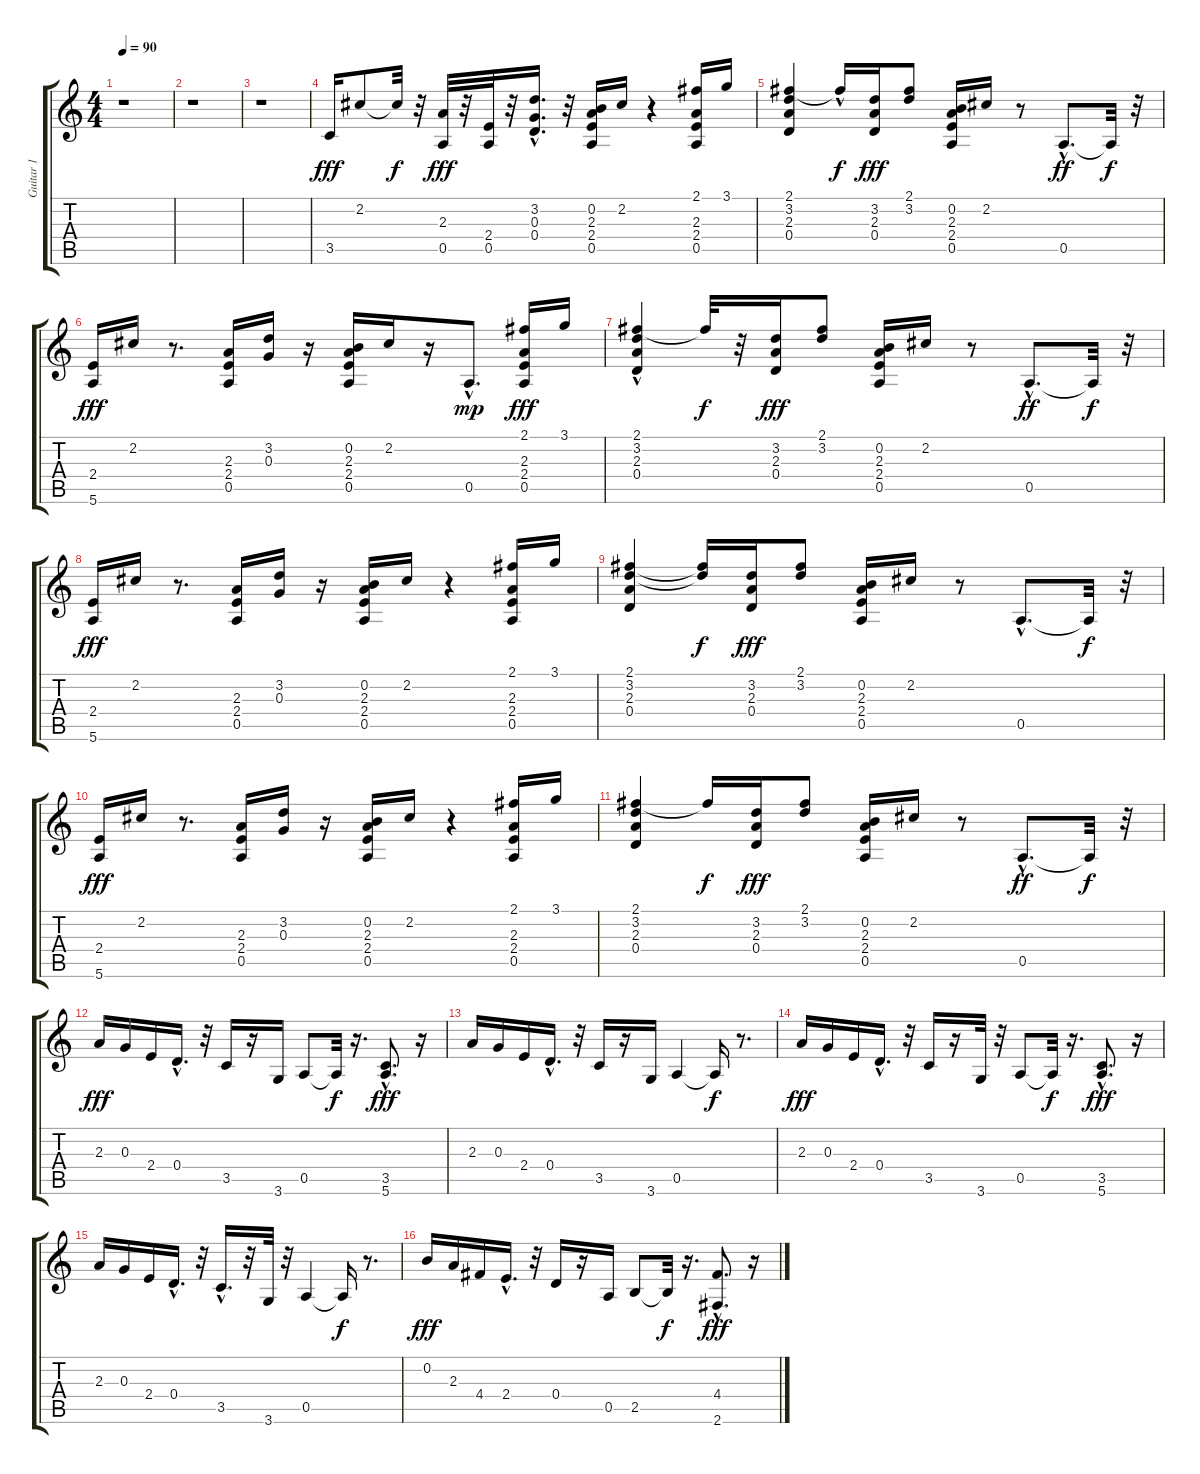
\track ("Guitar 1" "Guitar 1") {instrument overdrivenguitar}
\staff {score tabs}
\tuning (E4 B3 G3 D3 A2 E2) {hide}
\ts (4 4)
\tempo 90
\clef g2
\ks c
r.1{dy fff instrument overdrivenguitar} |
r.1 |
r.1 |
3.5.16 2.2.8 2.2{t}.32{dy f} r.32 (2.3 0.5).32{dy fff} r.32 (2.4 0.5).32 r.32 (3.2{hac} 0.3{hac} 0.4{hac}).16{d} r.32 (0.2 2.3 2.4 0.5).16 2.2.16 r.4 (2.1 2.3 2.4 0.5).16 3.1.16 |
(2.1 3.2 2.3 0.4).4 2.1{hac t}.16{dy f} (3.2 2.3 0.4).16{dy fff} (2.1 3.2).8 (0.2 2.3 2.4 0.5).16 2.2.16 r.8 0.5{hac}.8{d dy ff} 0.5{t}.32{dy f} r.32 |
(2.4 5.6).16{dy fff} 2.2.16 r.8{d} (2.3 2.4 0.5).16 (3.2 0.3).16 r.16 (0.2 2.3 2.4 0.5).16 2.2.16 r.16 0.5{hac}.8{d dy mp} (2.1 2.3 2.4 0.5).16{dy fff} 3.1.16 |
(2.1 3.2{hac} 2.3 0.4{hac}).4 2.1{t}.32{dy f} r.32 (3.2 2.3 0.4).16{dy fff} (2.1 3.2).8 (0.2 2.3 2.4 0.5).16 2.2.16 r.8 0.5{hac}.8{d dy ff} 0.5{t}.32{dy f} r.32 |
(2.4 5.6).16{dy fff} 2.2.16 r.8{d} (2.3 2.4 0.5).16 (3.2 0.3).16 r.16 (0.2 2.3 2.4 0.5).16 2.2.16 r.4 (2.1 2.3 2.4 0.5).16 3.1.16 |
(2.1 3.2 2.3 0.4).4 (2.1{t} 3.2{t}).16{dy f} (3.2 2.3 0.4).16{dy fff} (2.1 3.2).8 (0.2 2.3 2.4 0.5).16 2.2.16 r.8 0.5{hac}.8{d} 0.5{t}.32{dy f} r.32 |
(2.4 5.6).16{dy fff} 2.2.16 r.8{d} (2.3 2.4 0.5).16 (3.2 0.3).16 r.16 (0.2 2.3 2.4 0.5).16 2.2.16 r.4 (2.1 2.3 2.4 0.5).16 3.1.16 |
(2.1 3.2 2.3 0.4).4 2.1{t}.16{dy f} (3.2 2.3 0.4).16{dy fff} (2.1 3.2).8 (0.2 2.3 2.4 0.5).16 2.2.16 r.8 0.5{hac}.8{d dy ff} 0.5{t}.32{dy f} r.32 |
2.3.16{dy fff} 0.3.16 2.4.16 0.4{hac}.16{d} r.32 3.5.16 r.16 3.6.16 0.5.8 0.5{t}.32{dy f} r.16{d} (3.5{hac} 5.6{hac}).8{d dy fff} r.16 |
2.3.16 0.3.16 2.4.16 0.4{hac}.16{d} r.32 3.5.16 r.16 3.6.16 0.5.4 0.5{t}.16{dy f} r.8{d} |
2.3.16{dy fff} 0.3.16 2.4.16 0.4{hac}.16{d} r.32 3.5.16 r.16 3.6.32 r.32 0.5.8 0.5{t}.32{dy f} r.16{d} (3.5{hac} 5.6{hac}).8{d dy fff} r.16 |
2.3.16 0.3.16 2.4.16 0.4{hac}.16{d} r.32 3.5{hac}.16{d} r.32 3.6.32 r.32 0.5.4 0.5{t}.16{dy f} r.8{d} |
0.2.16{dy fff} 2.3.16 4.4.16 2.4{hac}.16{d} r.32 0.4.16 r.16 0.5.16 2.5.8 2.5{t}.32{dy f} r.16{d} (4.4{hac} 2.6{hac}).8{d dy fff} r.16
